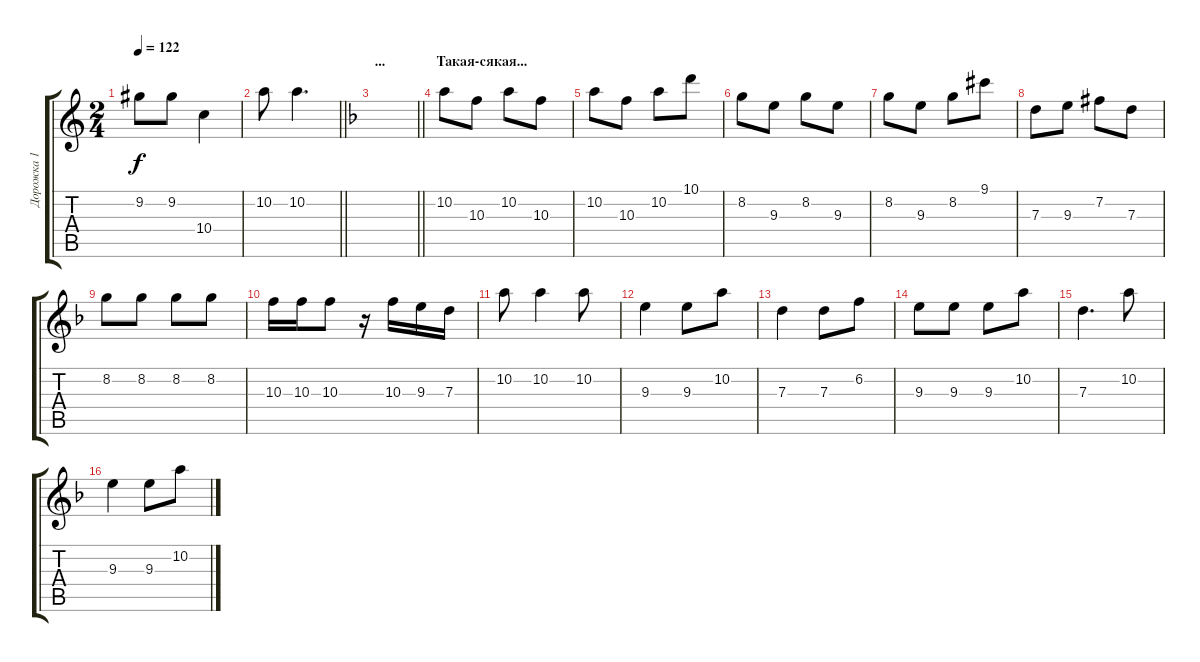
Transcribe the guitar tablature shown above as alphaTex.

\track ("Дорожка 1" "Дорожка 1") {instrument acousticguitarsteel}
\staff {score tabs}
\tuning (E4 B3 G3 D3 A2 E2) {hide}
\ts (2 4)
\tempo 122
\clef g2
\ks c
9.2.8{dy f} 9.2.8 10.4.4 |
\barLineRight lightlight
10.2.8 10.2.4{d} |
\section ("" "...")
\barLineRight lightlight
\ks f
|
\section ("" "Такая-сякая...")
10.2.8 10.3.8 10.2.8 10.3.8 |
10.2.8 10.3.8 10.2.8 10.1.8 |
8.2.8 9.3.8 8.2.8 9.3.8 |
8.2.8 9.3.8 8.2.8 9.1{acc #}.8 |
7.3.8 9.3.8 7.2{acc #}.8 7.3.8 |
8.2.8 8.2.8 8.2.8 8.2.8 |
10.3.16 10.3.16 10.3.8 r.16 10.3.16 9.3.16 7.3.16 |
10.2.8 10.2.4 10.2.8 |
9.3.4 9.3.8 10.2.8 |
7.3.4 7.3.8 6.2.8 |
9.3.8 9.3.8 9.3.8 10.2.8 |
7.3.4{d} 10.2.8 |
9.3.4 9.3.8 10.2.8
